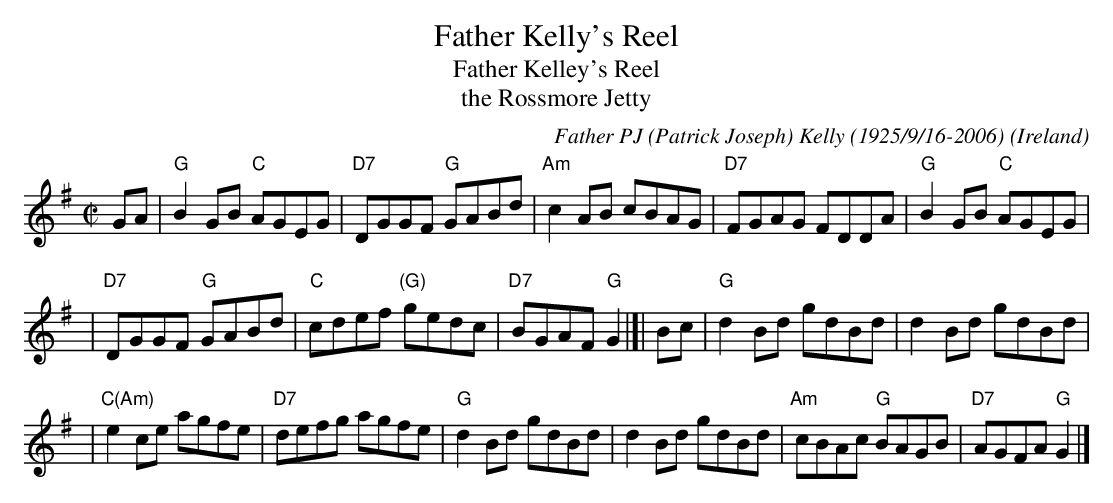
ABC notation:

X:1
T: Father Kelly's Reel
T: Father Kelley's Reel
T: the Rossmore Jetty
C: Father PJ (Patrick Joseph) Kelly (1925/9/16-2006)
O: Ireland
M: C|
L: 1/8
K: G
GA \
| "G"B2GB "C"AGEG | "D7"DGGF "G"GABd | "Am"c2AB cBAG | "D7"FGAG FDDA |  "G"B2GB "C"AGEG |
| "D7"DGGF "G"GABd | "C"cdef "(G)"gedc | "D7"BGAF "G"G2 |[| Bc | "G"d2Bd gdBd | d2Bd gdBd |
| "C(Am)"e2ce agfe | "D7"defg agfe |  "G"d2Bd gdBd | d2Bd gdBd | "Am"cBAc "G"BAGB | "D7"AGFA "G"G2 |]
